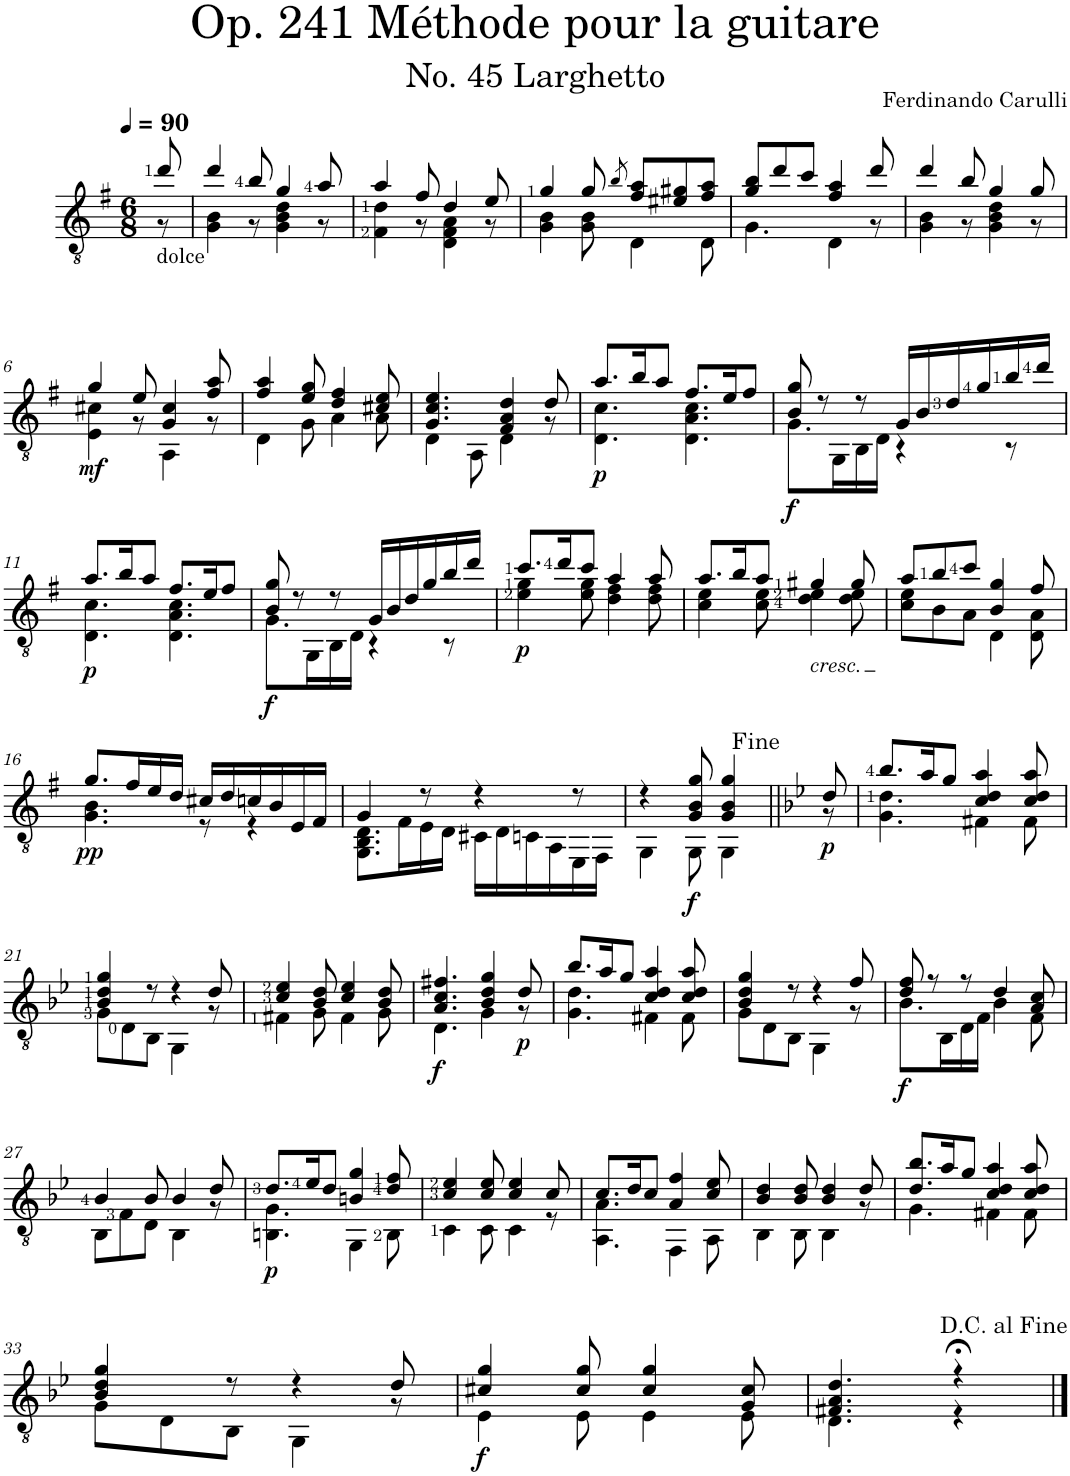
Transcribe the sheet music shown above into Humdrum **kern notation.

**kern	**dynam
*part1	*part1
*staff1	*staff1
*I"Classical Guitar	*
*clefGv2	*
*k[f#]	*
*G:	*
*M6/8	*
*MM90	*
=	=
*^	*
!LO:TX:b:t=dolce	!	!
8dd/	8r	.
=1	=1	=1
4dd/	4G\ 4B\	.
8b/	8r	.
4g/	4G\ 4B\ 4d\	.
8a/	8r	.
=2	=2	=2
4a/	4F#\ 4d\	.
8f#/	8r	.
4d/	4D\ 4F#\ 4A\	.
8e/	8r	.
=3	=3	=3
4g/	4G\ 4B\	.
8g/	8G\ 8B\	.
8qb/	.	.
8f#/ 8a/L	4D\	.
8e#X/ 8g#X/	.	.
8f#/ 8a/J	8D\	.
=4	=4	=4
8g/ 8b/L	4.G\	.
8dd/	.	.
8cc/J	.	.
4f#/ 4a/	4D\	.
8dd/	8r	.
=5	=5	=5
4dd/	4G\ 4B\	.
8b/	8r	.
4g/	4G\ 4B\ 4d\	.
8g/	8r	.
!!LO:LB:g=z	!!
=6	=6	=6
!	!	!LO:DY:b
4g/	4E\ 4c#X\	mf
8e/	8r	.
4G/ 4c#/	4AA\	.
8f#/ 8a/	8r	.
=7	=7	=7
4f#/ 4a/	4D\	.
8e/ 8g/	8G\	.
4d/ 4f#/	4A\	.
8c#X/ 8e/	8A\	.
=8	=8	=8
4.G/ 4.c/ 4.e/	4D\	.
.	8AA\	.
4F#/ 4A/ 4d/	4D\	.
8d/	8r	.
=9	=9	=9
!	!	!LO:DY:b
8.a/L	4.D\ 4.c\	p
16b/K	.	.
8a/J	.	.
8.f#/L	4.D\ 4.A\ 4.c\	.
16e/K	.	.
8f#/J	.	.
=10	=10	=10
!	!	!LO:DY:b
8B/ 8g/	8.G\L	f
8r	.	.
.	16GG\L	.
8r	16BB\	.
.	16D\JJ	.
16G/LL	4r	.
16B/	.	.
16d/	.	.
16g/	.	.
16b/	8r	.
16dd/JJ	.	.
!!LO:LB:g=z	!!
=11	=11	=11
!	!	!LO:DY:b
8.a/L	4.D\ 4.c\	p
16b/K	.	.
8a/J	.	.
8.f#/L	4.D\ 4.A\ 4.c\	.
16e/K	.	.
8f#/J	.	.
=12	=12	=12
!	!	!LO:DY:b
8B/ 8g/	8.G\L	f
8r	.	.
.	16GG\L	.
8r	16BB\	.
.	16D\JJ	.
16G/LL	4r	.
16B/	.	.
16d/	.	.
16g/	.	.
16b/	8r	.
16dd/JJ	.	.
=13	=13	=13
!	!	!LO:DY:b
8.cc/L	4e\ 4g\	p
16dd/K	.	.
8cc/J	8e\ 8g\	.
4a/	4d\ 4f#\	.
8a/	8d\ 8f#\	.
=14	=14	=14
8.a/L	4c\ 4e\	.
16b/K	.	.
8a/J	8c\ 8e\	.
!LO:TX:b:i:t=cresc.	!	!
4g#X/	4d\ 4e\	.
8g#/	8d\ 8e\	.
=15	=15	=15
8a/L	8c\ 8e\L	.
8b/	8B\	.
8cc/J	8A\J	.
4B/ 4g/	4D\	.
8f#/	8D\ 8A\	.
!!LO:LB:g=z	!!
=16	=16	=16
!	!	!LO:DY:b
8.g/L	4.G\ 4.B\	pp
16f#/L	.	.
16e/	.	.
16d/JJ	.	.
16c#X/LL	8r	.
16d/	.	.
16cn/	4r	.
16B/	.	.
16E/	.	.
16F#/JJ	.	.
=17	=17	=17
4G/	8.GG\ 8.BB\ 8.D\L	.
.	16F#\L	.
8r	16E\	.
.	16D\JJ	.
4r	16C#X\LL	.
.	16D\	.
.	16Cn\	.
.	16AA\	.
8r	16EE\	.
.	16FF#\JJ	.
=18	=18	=18
4r	4GG\	.
!	!	!LO:DY:b
8G/ 8B/ 8g/	8GG\	f
4G/ 4B/ 4g/	4GG\	.
=19||	=19||	=19||
*k[b-e-]	*	*
*g:	*	*
!	!	!LO:DY:b
8d/	8r	p
=20	=20	=20
8.b-/L	4.G\ 4.d\	.
16a/K	.	.
8g/J	.	.
4c/ 4d/ 4a/	4F#X\	.
8c/ 8d/ 8a/	8F#\	.
!!LO:LB:g=z	!!
=21	=21	=21
4B-/ 4d/ 4g/	8G\L	.
.	8D\	.
8r	8BB-\J	.
4r	4GG\	.
8d/	8r	.
=22	=22	=22
4c/ 4e-/	4F#X\	.
8B-/ 8d/	8G\	.
4c/ 4e-/	4F#\	.
8B-/ 8d/	8G\	.
=23	=23	=23
!	!	!LO:DY:b
4.A/ 4.c/ 4.f#X/	4.D\	f
4B-/ 4d/ 4g/	4G\	.
!	!	!LO:DY:b
8d/	8r	p
=24	=24	=24
8.b-/L	4.G\ 4.d\	.
16a/K	.	.
8g/J	.	.
4c/ 4d/ 4a/	4F#X\	.
8c/ 8d/ 8a/	8F#\	.
=25	=25	=25
4B-/ 4d/ 4g/	8G\L	.
.	8D\	.
8r	8BB-\J	.
4r	4GG\	.
8f/	8r	.
=26	=26	=26
!	!	!LO:DY:b
8d/ 8f/	8.B-\L	f
8r	.	.
.	16BB-\L	.
8r	16D\	.
.	16F\JJ	.
4d/	4B-\	.
8A/ 8c/	8F\	.
!!LO:LB:g=z	!!
=27	=27	=27
4B-/	8BB-\L	.
.	8F\	.
8B-/	8D\J	.
4B-/	4BB-\	.
8d/	8r	.
=28	=28	=28
!	!	!LO:DY:b
8.d/L	4.BBn\ 4.G\	p
16e-/K	.	.
8d/J	.	.
4Bn/ 4g/	4GG\	.
8d/ 8f/	8BB\	.
=29	=29	=29
4c/ 4e-/	4C\	.
8c/ 8e-/	8C\	.
4c/ 4e-/	4C\	.
8c/	8r	.
=30	=30	=30
8.c/L	4.AA\ 4.A\	.
16d/K	.	.
8c/J	.	.
4A/ 4f/	4FF\	.
8c/ 8e-/	8AA\	.
=31	=31	=31
4B-/ 4d/	4BB-\	.
8B-/ 8d/	8BB-\	.
4B-/ 4d/	4BB-\	.
8d/	8r	.
=32	=32	=32
8.d/ 8.b-/L	4.G\	.
16a/K	.	.
8g/J	.	.
4c/ 4d/ 4a/	4F#X\	.
8c/ 8d/ 8a/	8F#\	.
!!LO:LB:g=z	!!
=33	=33	=33
4B-/ 4d/ 4g/	8G\L	.
.	8D\	.
8r	8BB-\J	.
4r	4GG\	.
8d/	8r	.
=34	=34	=34
!	!	!LO:DY:b
4c#X/ 4g/	4E-\	f
8c#/ 8g/	8E-\	.
4c#/ 4g/	4E-\	.
8G/ 8c#/	8E-\	.
=35	=35	=35
4.F#X/ 4.A/ 4.d/	4.D\	.
4r;<	4r	.
*v	*v	*
==	==
*-	*-
